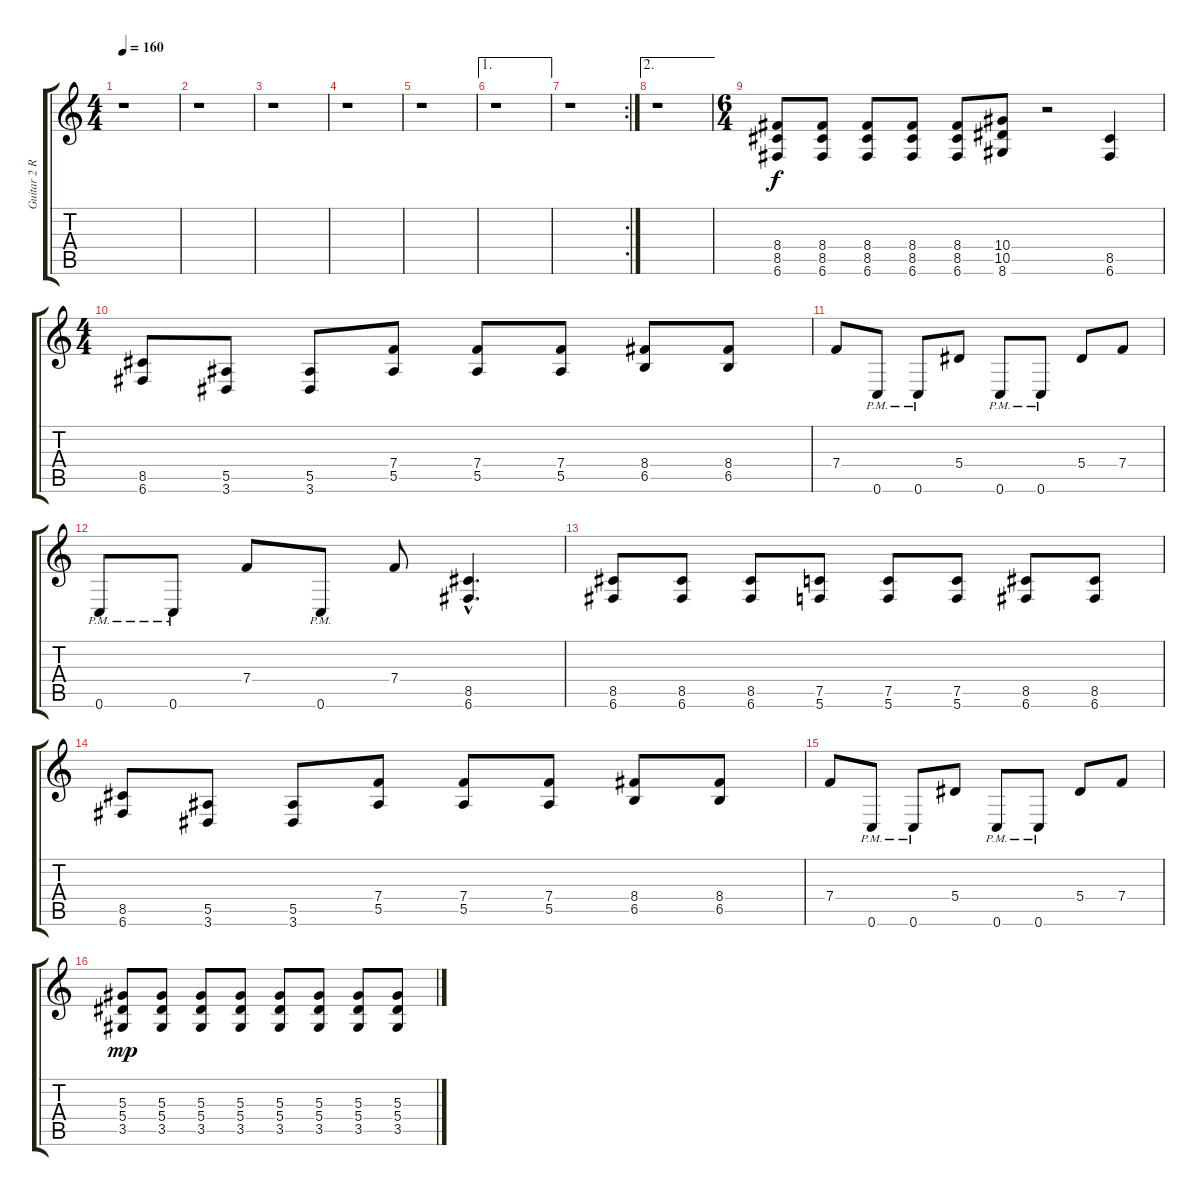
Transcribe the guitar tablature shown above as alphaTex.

\track ("Guitar 2 Right (Bjorn)" "Guitar 2 R") {instrument distortionguitar}
\staff {score tabs}
\tuning (C4 G3 Eb3 Bb2 F2 C2) {hide}
\ts (4 4)
\tempo 160
\clef g2
\ks c
r.1{dy f} |
r.1 |
r.1 |
r.1 |
r.1 |
\ae 1
r.1 |
\rc 2
r.1 |
\ae 2
r.1 |
\ts (6 4)
(8.4 8.5 6.6).8 (8.4 8.5 6.6).8 (8.4 8.5 6.6).8 (8.4 8.5 6.6).8 (8.4 8.5 6.6).8 (10.4 10.5 8.6).8 r.2 (8.5 6.6).4 |
\ts (4 4)
(8.5 6.6).8 (5.5 3.6).8 (5.5 3.6).8 (7.4 5.5).8 (7.4 5.5).8 (7.4 5.5).8 (8.4 6.5).8 (8.4 6.5).8 |
7.4.8 0.6{pm}.8 0.6{pm}.8 5.4.8 0.6{pm}.8 0.6{pm}.8 5.4.8 7.4.8 |
0.6{pm}.8 0.6{pm}.8 7.4.8 0.6{pm}.8 7.4.8 (8.5{hac} 6.6{hac}).4{d} |
(8.5 6.6).8 (8.5 6.6).8 (8.5 6.6).8 (7.5 5.6).8 (7.5 5.6).8 (7.5 5.6).8 (8.5 6.6).8 (8.5 6.6).8 |
(8.5 6.6).8 (5.5 3.6).8 (5.5 3.6).8 (7.4 5.5).8 (7.4 5.5).8 (7.4 5.5).8 (8.4 6.5).8 (8.4 6.5).8 |
7.4.8 0.6{pm}.8 0.6{pm}.8 5.4.8 0.6{pm}.8 0.6{pm}.8 5.4.8 7.4.8 |
(5.3 5.4 3.5).8{dy mp} (5.3 5.4 3.5).8 (5.3 5.4 3.5).8 (5.3 5.4 3.5).8 (5.3 5.4 3.5).8 (5.3 5.4 3.5).8 (5.3 5.4 3.5).8 (5.3 5.4 3.5).8
